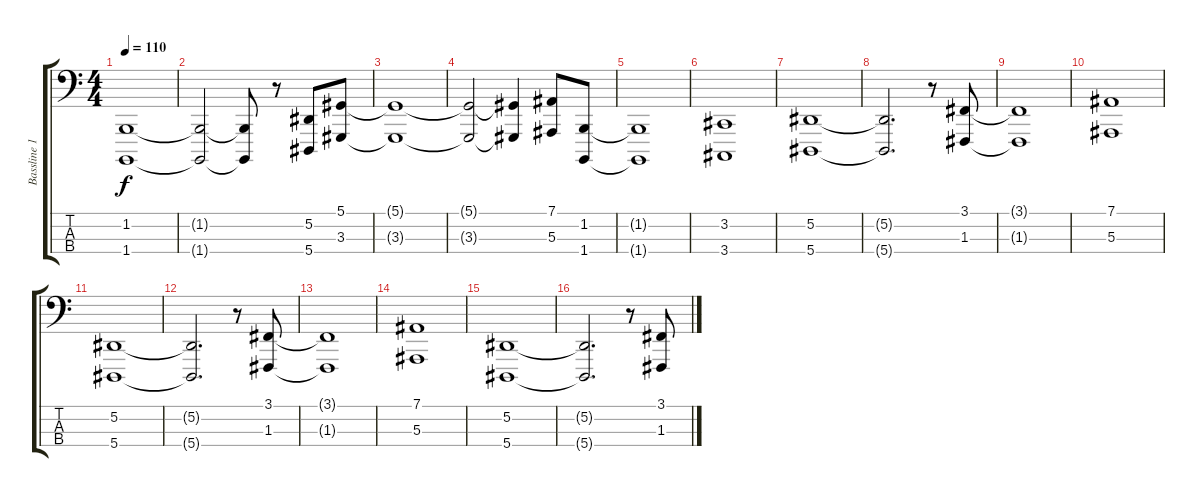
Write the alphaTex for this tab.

\track ("Bassline 1 Lower Oct." "Bassline 1") {instrument lead1square}
\staff {score tabs}
\tuning (Eb2 Bb1 F1 Bb0) {hide}
\ts (4 4)
\tempo 110
\clef f4
\ks c
(1.2{t} 1.4{t}).1{dy f} |
(1.2{t} 1.4{t}).2 (1.2{t} 1.4{t}).8 r.8 (5.2 5.4).8 (5.1 3.3).8 |
(5.1{t} 3.3{t}).1 |
(5.1{t} 3.3{t}).2 (5.1{t} 3.3{t}).4 (7.1 5.3).8 (1.2 1.4).8 |
(1.2{t} 1.4{t}).1 |
(3.2 3.4).1 |
(5.2 5.4).1 |
(5.2{t} 5.4{t}).2{d} r.8 (3.1 1.3).8 |
(3.1{t} 1.3{t}).1 |
(7.1 5.3).1 |
(5.2 5.4).1 |
(5.2{t} 5.4{t}).2{d} r.8 (3.1 1.3).8 |
(3.1{t} 1.3{t}).1 |
(7.1 5.3).1 |
(5.2 5.4).1 |
(5.2{t} 5.4{t}).2{d} r.8 (3.1 1.3).8
